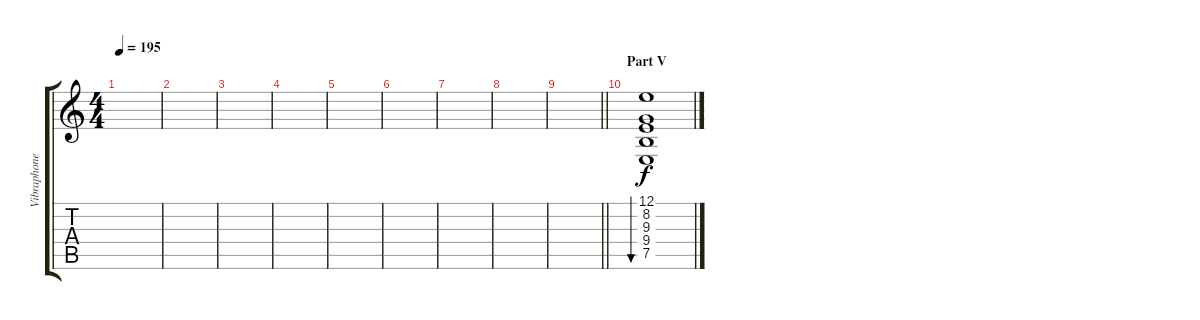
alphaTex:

\track ("Vibraphone" "Vibraphone") {instrument vibraphone}
\staff {score tabs}
\tuning (E4 B3 G3 D3 A2 E2) {hide}
\ts (4 4)
\tempo 195
\clef g2
\ks c
|
|
|
|
|
|
|
|
\barLineRight lightlight
|
\section ("" "Part V")
(12.1 8.2 9.3 9.4 7.5).1{bu 480}
